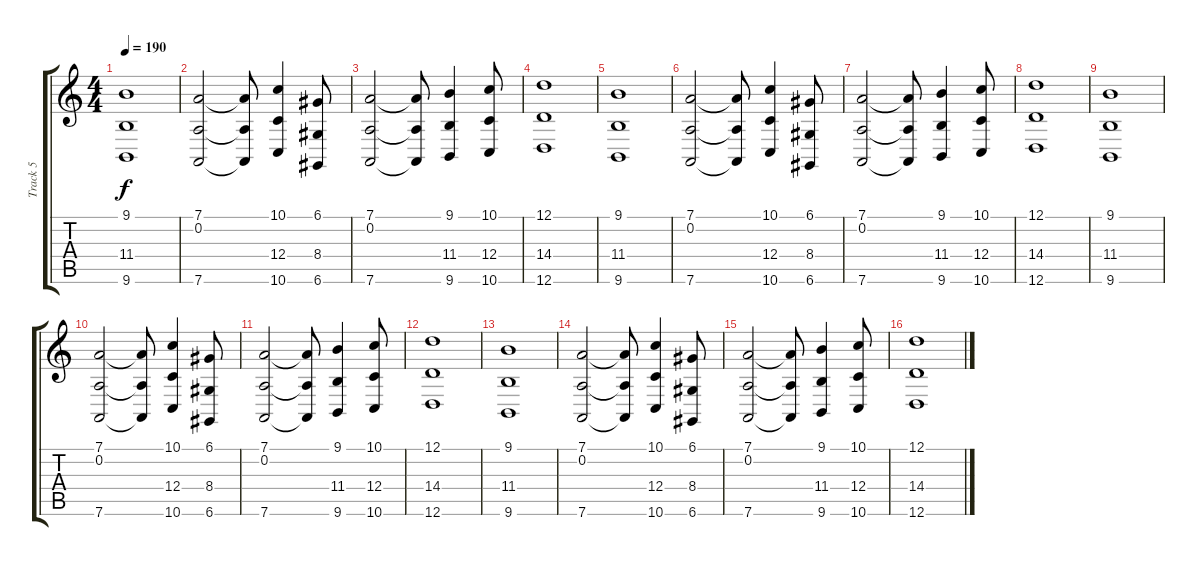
\track ("Track 5" "Track 5") {instrument stringensemble1}
\staff {score tabs}
\tuning (D4 A3 F3 C3 G2 D2) {hide}
\ts (4 4)
\tempo 190
\clef g2
\ks c
(9.1 11.4 9.6).1{dy f} |
(7.1 0.2 7.6).2 (7.1{t} 0.2{t} 7.6{t}).8 (10.1 12.4 10.6).4 (6.1 8.4 6.6).8 |
(7.1 0.2 7.6).2 (7.1{t} 0.2{t} 7.6{t}).8 (9.1 11.4 9.6).4 (10.1 12.4 10.6).8 |
(12.1 14.4 12.6).1 |
(9.1 11.4 9.6).1 |
(7.1 0.2 7.6).2 (7.1{t} 0.2{t} 7.6{t}).8 (10.1 12.4 10.6).4 (6.1 8.4 6.6).8 |
(7.1 0.2 7.6).2 (7.1{t} 0.2{t} 7.6{t}).8 (9.1 11.4 9.6).4 (10.1 12.4 10.6).8 |
(12.1 14.4 12.6).1 |
(9.1 11.4 9.6).1 |
(7.1 0.2 7.6).2 (7.1{t} 0.2{t} 7.6{t}).8 (10.1 12.4 10.6).4 (6.1 8.4 6.6).8 |
(7.1 0.2 7.6).2 (7.1{t} 0.2{t} 7.6{t}).8 (9.1 11.4 9.6).4 (10.1 12.4 10.6).8 |
(12.1 14.4 12.6).1 |
(9.1 11.4 9.6).1 |
(7.1 0.2 7.6).2 (7.1{t} 0.2{t} 7.6{t}).8 (10.1 12.4 10.6).4 (6.1 8.4 6.6).8 |
(7.1 0.2 7.6).2 (7.1{t} 0.2{t} 7.6{t}).8 (9.1 11.4 9.6).4 (10.1 12.4 10.6).8 |
(12.1 14.4 12.6).1
